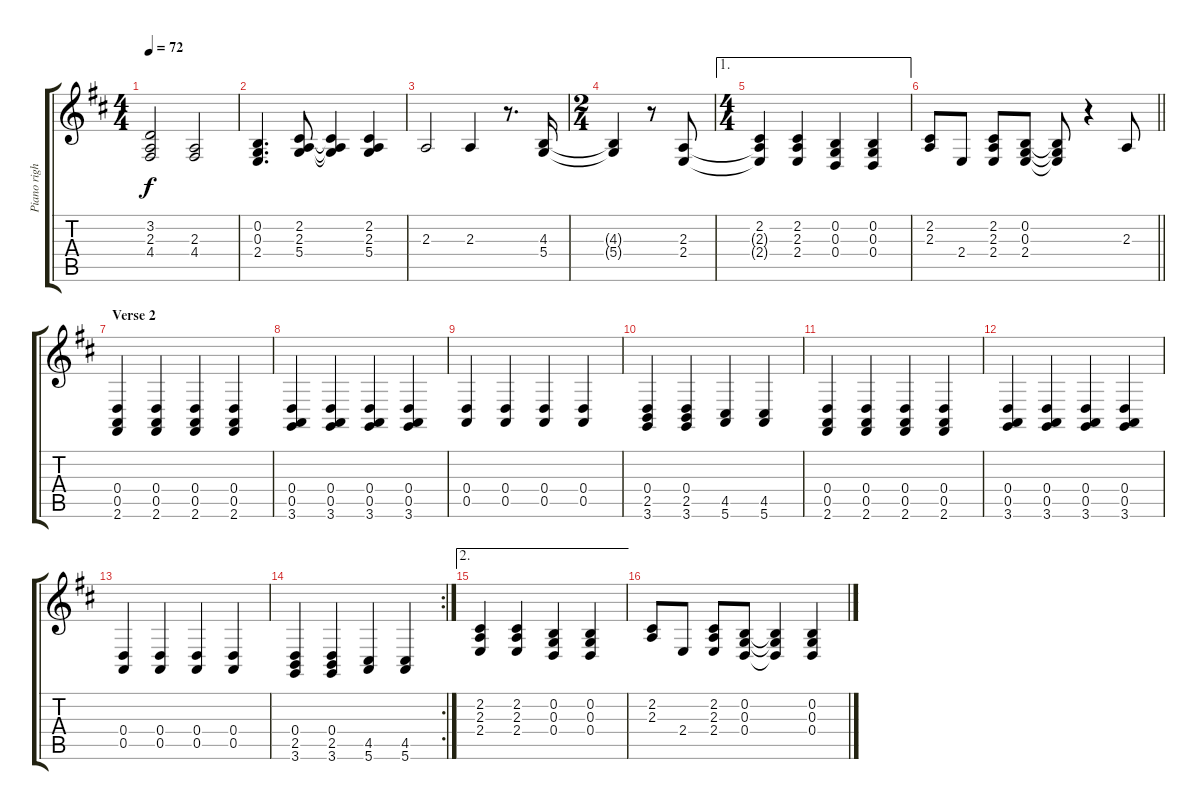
\track ("Piano right" "Piano righ") {instrument acousticgrandpiano}
\staff {score tabs}
\tuning (E4 B3 G3 D3 A2 E2) {hide}
\ts (4 4)
\tempo 72
\clef g2
\ks d
(3.2 2.3 4.4).2{dy f} (2.3 4.4).2 |
(0.2 0.3 2.4).4{d} (2.2 2.3 5.4).8 (2.2{t} 2.3{t} 5.4{t}).4 (2.2 2.3 5.4).4 |
2.3.2 2.3.4 r.8{d} (4.3 5.4).16 |
\ts (2 4)
(4.3{t} 5.4{t}).4 r.8 (2.3 2.4).8 |
\ae 1
\ts (4 4)
(2.2 2.3{t} 2.4{t}).4 (2.2 2.3 2.4).4 (0.2 0.3 0.4).4 (0.2 0.3 0.4).4 |
\barLineRight lightlight
(2.2 2.3).8 2.4.8 (2.2 2.3 2.4).8 (0.2 0.3 2.4).8 (0.2{t} 0.3{t} 2.4{t}).8 r.4 2.3.8 |
\section ("" "Verse 2")
(0.4 0.5 2.6).4 (0.4 0.5 2.6).4 (0.4 0.5 2.6).4 (0.4 0.5 2.6).4 |
(0.4 0.5 3.6).4 (0.4 0.5 3.6).4 (0.4 0.5 3.6).4 (0.4 0.5 3.6).4 |
(0.4 0.5).4 (0.4 0.5).4 (0.4 0.5).4 (0.4 0.5).4 |
(0.4 2.5 3.6).4 (0.4 2.5 3.6).4 (4.5 5.6).4 (4.5 5.6).4 |
(0.4 0.5 2.6).4 (0.4 0.5 2.6).4 (0.4 0.5 2.6).4 (0.4 0.5 2.6).4 |
(0.4 0.5 3.6).4 (0.4 0.5 3.6).4 (0.4 0.5 3.6).4 (0.4 0.5 3.6).4 |
(0.4 0.5).4 (0.4 0.5).4 (0.4 0.5).4 (0.4 0.5).4 |
\rc 2
(0.4 2.5 3.6).4 (0.4 2.5 3.6).4 (4.5 5.6).4 (4.5 5.6).4 |
\ae 2
(2.2 2.3 2.4).4 (2.2 2.3 2.4).4 (0.2 0.3 0.4).4 (0.2 0.3 0.4).4 |
(2.2 2.3).8 2.4.8 (2.2 2.3 2.4).8 (0.2 0.3 0.4).8 (0.2{t} 0.3{t} 0.4{t}).4 (0.2 0.3 0.4).4
